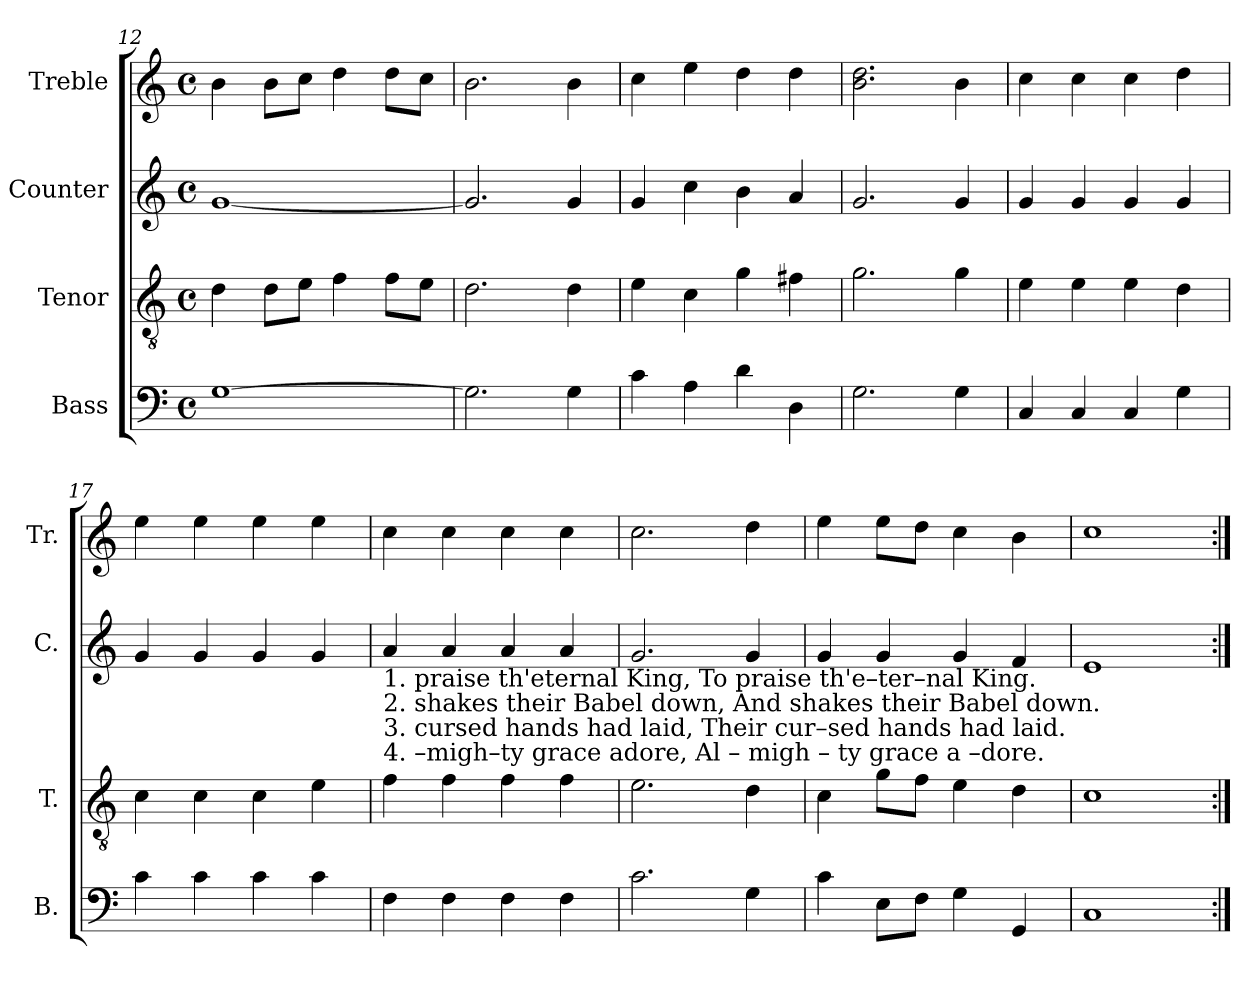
**kern	**kern	**kern	**kern
*part4	*part3	*part2	*part1
*staff4	*staff3	*staff2	*staff1
*I"Bass	*I"Tenor	*I"Counter	*I"Treble
*I'B.	*I'T.	*I'C.	*I'Tr.
*clefF4	*clefGv2	*clefG2	*clefG2
*k[]	*k[]	*k[]	*k[]
*M4/4	*M4/4	*M4/4	*M4/4
*met(c)	*met(c)	*met(c)	*met(c)
=12	=12	=12	=12
[1G	4d\	[1g	4b\
.	8d\L	.	8b\L
.	8e\J	.	8cc\J
.	4f\	.	4dd\
.	8f\L	.	8dd\L
.	8e\J	.	8cc\J
=13	=13	=13	=13
2.G\]	2.d\	2.g/]	2.b\
4G\	4d\	4g/	4b\
=14	=14	=14	=14
4c\	4e\	4g/	4cc\
4A\	4c\	4cc\	4ee\
4d\	4g\	4b\	4dd\
4D\	4f#X\	4a/	4dd\
=15	=15	=15	=15
2.G\	2.g\	2.g/	2.b\ 2.dd\
4G\	4g\	4g/	4b\
=16	=16	=16	=16
4C/	4e\	4g/	4cc\
4C/	4e\	4g/	4cc\
4C/	4e\	4g/	4cc\
4G\	4d\	4g/	4dd\
=17	=17	=17	=17
4c\	4c\	4g/	4ee\
4c\	4c\	4g/	4ee\
4c\	4c\	4g/	4ee\
4c\	4e\	4g/	4ee\
!!LO:LB:g=z
=18	=18	=18	=18
!	!	!LO:TX:b:t=1. praise th'eternal King,      To    praise th'e–ter–nal   King.	!
!	!	!LO:TX:b:t=2. shakes their Babel down, And shakes their Babel  down.	!
!	!	!LO:TX:b:t=3. cursed hands had laid,      Their cur–sed hands had  laid.	!
!	!	!LO:TX:b:t=4. –migh–ty grace adore,       Al – migh – ty   grace  a –dore.	!
4F\	4f\	4a/	4cc\
4F\	4f\	4a/	4cc\
4F\	4f\	4a/	4cc\
4F\	4f\	4a/	4cc\
=19	=19	=19	=19
2.c\	2.e\	2.g/	2.cc\
4G\	4d\	4g/	4dd\
=20	=20	=20	=20
4c\	4c\	4g/	4ee\
8E\L	8g\L	4g/	8ee\L
8F\J	8f\J	.	8dd\J
4G\	4e\	4g/	4cc\
4GG/	4d\	4f/	4b\
=21	=21	=21	=21
1C	1c	1e	1cc
=:|!	=:|!	=:|!	=:|!
*-	*-	*-	*-
